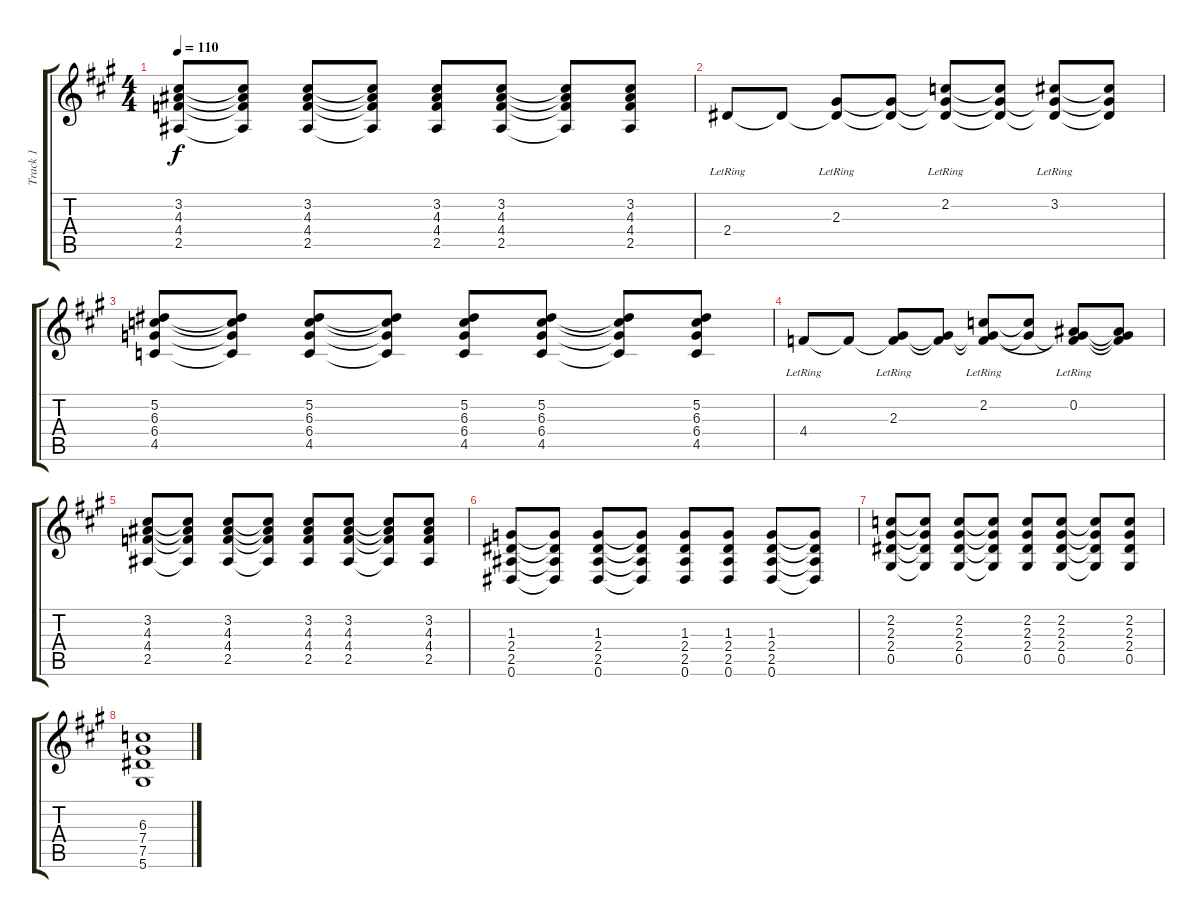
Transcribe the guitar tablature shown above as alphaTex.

\track ("Track 1" "Track 1") {instrument overdrivenguitar}
\staff {score tabs}
\tuning (Eb4 Bb3 Gb3 Db3 Ab2 Eb2) {hide}
\ts (4 4)
\tempo 110
\clef g2
\ks a
(3.2 4.3 4.4 2.5).8{dy f} (3.2{t} 4.3{t} 4.4{t} 2.5{t}).8 (3.2 4.3 4.4 2.5).8 (3.2{t} 4.3{t} 4.4{t} 2.5{t}).8 (3.2 4.3 4.4 2.5).8 (3.2 4.3 4.4 2.5).8 (3.2{t} 4.3{t} 4.4{t} 2.5{t}).8 (3.2 4.3 4.4 2.5).8 |
2.4{lr}.8 2.4{t}.8 (2.3{lr} 2.4{t}).8 (2.3{t} 2.4{t}).8 (2.2{lr} 2.3{t} 2.4{t}).8 (2.2{t} 2.3{t} 2.4{t}).8 (3.2{lr} 2.3{t} 2.4{t}).8 (3.2{t} 2.3{t} 2.4{t}).8 |
(5.2 6.3 6.4 4.5).8 (5.2{t} 6.3{t} 6.4{t} 4.5{t}).8 (5.2 6.3 6.4 4.5).8 (5.2{t} 6.3{t} 6.4{t} 4.5{t}).8 (5.2 6.3 6.4 4.5).8 (5.2 6.3 6.4 4.5).8 (5.2{t} 6.3{t} 6.4{t} 4.5{t}).8 (5.2 6.3 6.4 4.5).8 |
4.4{lr}.8 4.4{t}.8 (2.3{lr} 4.4{t}).8 (2.3{t} 4.4{t}).8 (2.2{lr} 2.3{t} 4.4{t}).8 (2.2{t} 2.3{t}).8 (0.2{lr} 2.3{t} 4.4{t}).8 (0.2{t} 2.3{t} 4.4{t}).8 |
(3.2 4.3 4.4 2.5).8 (3.2{t} 4.3{t} 4.4{t} 2.5{t}).8 (3.2 4.3 4.4 2.5).8 (3.2{t} 4.3{t} 4.4{t} 2.5{t}).8 (3.2 4.3 4.4 2.5).8 (3.2 4.3 4.4 2.5).8 (3.2{t} 4.3{t} 4.4{t} 2.5{t}).8 (3.2 4.3 4.4 2.5).8 |
(1.3 2.4 2.5 0.6).8 (1.3{t} 2.4{t} 2.5{t} 0.6{t}).8 (1.3 2.4 2.5 0.6).8 (1.3{t} 2.4{t} 2.5{t} 0.6{t}).8 (1.3 2.4 2.5 0.6).8 (1.3 2.4 2.5 0.6).8 (1.3 2.4 2.5 0.6).8 (1.3{t} 2.4{t} 2.5{t} 0.6{t}).8 |
(2.2 2.3 2.4 0.5).8 (2.2{t} 2.3{t} 2.4{t} 0.5{t}).8 (2.2 2.3 2.4 0.5).8 (2.2{t} 2.3{t} 2.4{t} 0.5{t}).8 (2.2 2.3 2.4 0.5).8 (2.2 2.3 2.4 0.5).8 (2.2{t} 2.3{t} 2.4{t} 0.5{t}).8 (2.2 2.3 2.4 0.5).8 |
(6.3 7.4 7.5 5.6).1
